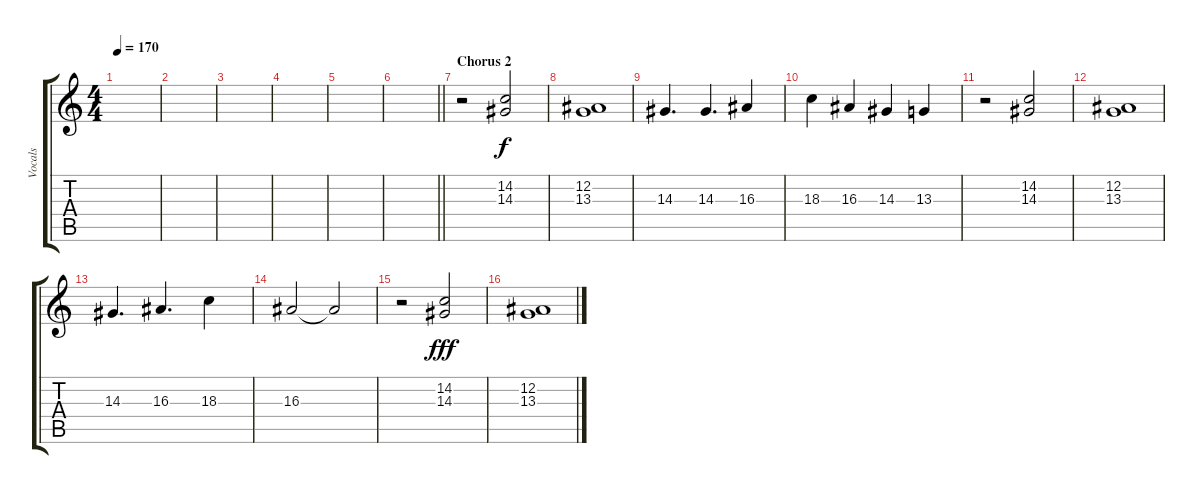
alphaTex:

\track ("Vocals" "Vocals") {instrument lead1square}
\staff {score tabs}
\tuning (Eb4 Bb3 Gb3 Db3 Ab2 Eb2) {hide}
\ts (4 4)
\tempo 170
\clef g2
\ks c
|
|
|
|
|
\barLineRight lightlight
|
\section ("" "Chorus 2")
r.2 (14.2 14.3).2 |
(12.2 13.3).1 |
14.3.4{d} 14.3.4{d} 16.3.4 |
18.3.4 16.3.4 14.3.4 13.3.4 |
r.2 (14.2 14.3).2 |
(12.2 13.3).1 |
14.3.4{d} 16.3.4{d} 18.3.4 |
16.3.2 16.3{t}.2{dy f} |
r.2 (14.2 14.3).2{dy fff} |
(12.2 13.3).1
